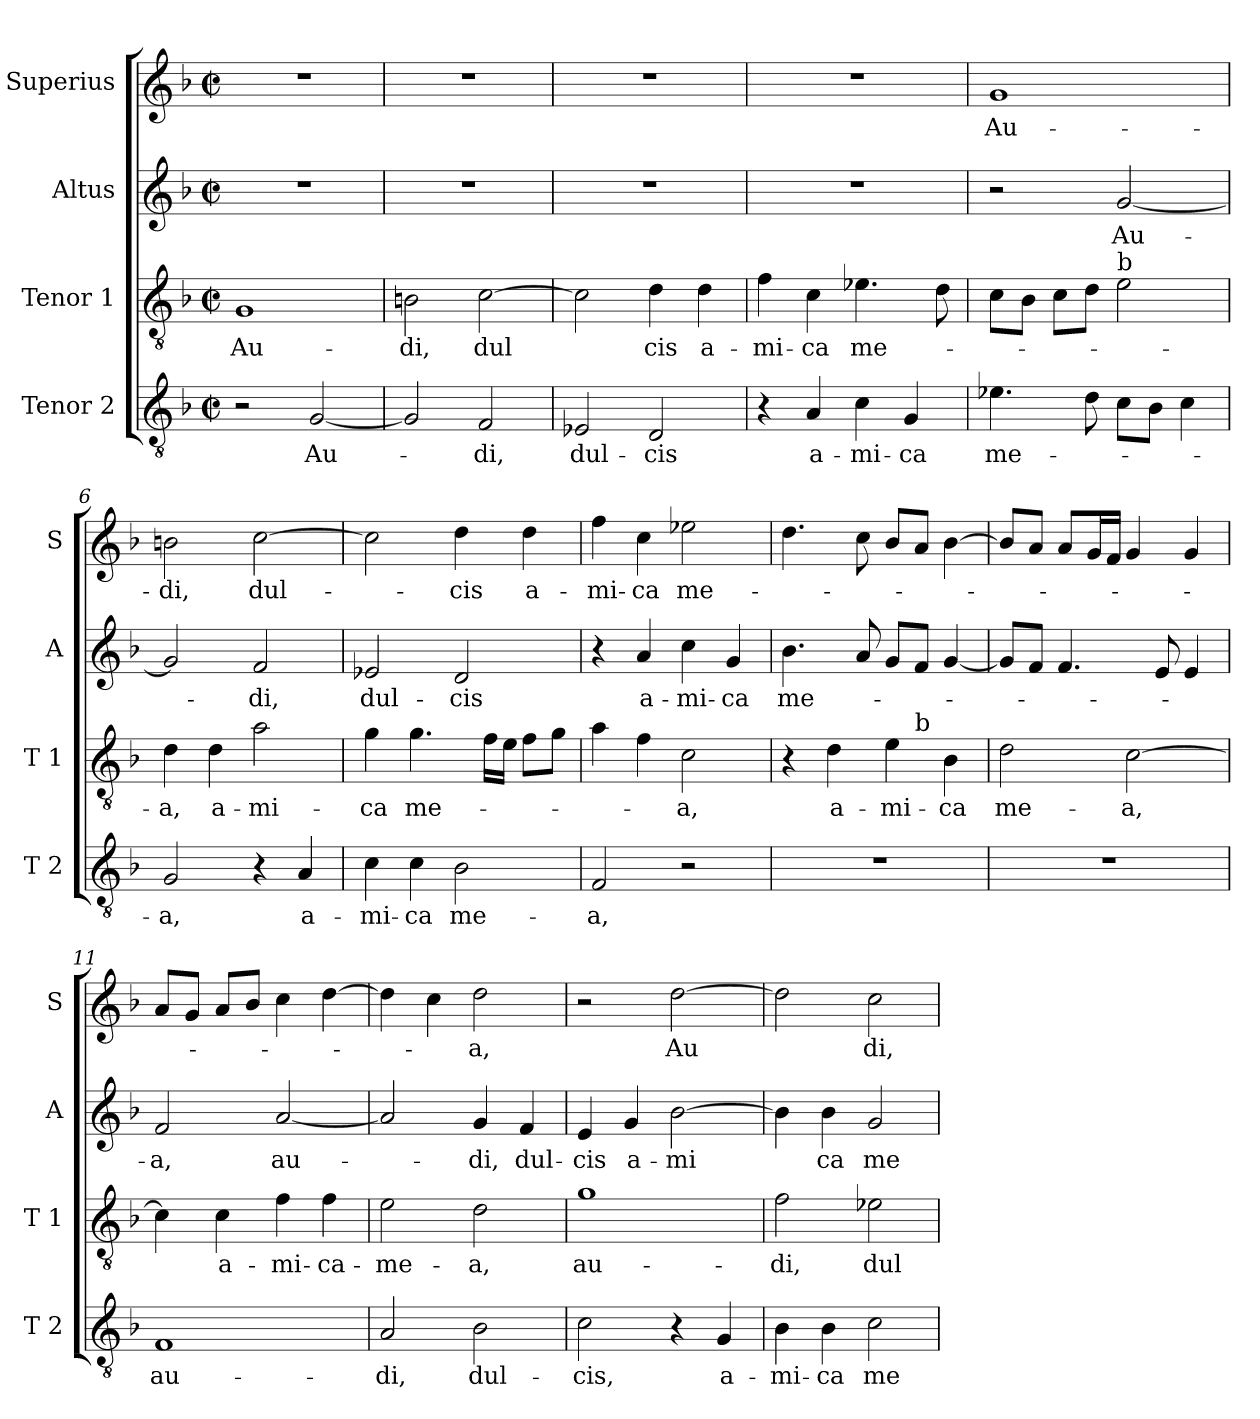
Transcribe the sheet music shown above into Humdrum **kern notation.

**kern	**text	**kern	**text	**kern	**text	**kern	**text
*part4	*part4	*part3	*part3	*part2	*part2	*part1	*part1
*staff4	*staff4	*staff3	*staff3	*staff2	*staff2	*staff1	*staff1
*I"Tenor 2	*	*I"Tenor 1	*	*I"Altus	*	*I"Superius	*
*I'T 2	*	*I'T 1	*	*I'A	*	*I'S	*
*clefGv2	*	*clefGv2	*	*clefG2	*	*clefG2	*
*k[b-]	*	*k[b-]	*	*k[b-]	*	*k[b-]	*
*F:	*	*F:	*	*F:	*	*F:	*
*M2/2	*	*M2/2	*	*M2/2	*	*M2/2	*
*met(c|)	*	*met(c|)	*	*met(c|)	*	*met(c|)	*
=1	=1	=1	=1	=1	=1	=1	=1
2r	.	1G	Au-	1r	.	1r	.
[2G/	Au-	.	.	.	.	.	.
=2	=2	=2	=2	=2	=2	=2	=2
2G/]	.	2Bn\	-di,	1r	.	1r	.
2F/	-di,	[2c\	dul	.	.	.	.
=3	=3	=3	=3	=3	=3	=3	=3
2E-X/	dul-	2c\]	.	1r	.	1r	.
2D/	-cis	4d\	cis	.	.	.	.
.	.	4d\	a-	.	.	.	.
=4	=4	=4	=4	=4	=4	=4	=4
4r	.	4f\	-mi-	1r	.	1r	.
4A/	a-	4c\	-ca	.	.	.	.
4c\	-mi-	4.e-X\	me-	.	.	.	.
4G/	-ca	.	.	.	.	.	.
.	.	8d\	.	.	.	.	.
=5	=5	=5	=5	=5	=5	=5	=5
4.e-X\	me-	8c\L	.	2r	.	1g	Au-
.	.	8B-\J	.	.	.	.	.
.	.	8c\L	.	.	.	.	.
8d\	.	8d\J	.	.	.	.	.
!	!	!LO:TX:a:t=b	!	!	!	!	!
8c\L	.	2e\	.	[2g/	Au-	.	.
8B-\J	.	.	.	.	.	.	.
4c\	.	.	.	.	.	.	.
!!LO:LB:g=z
=6	=6	=6	=6	=6	=6	=6	=6
2G/	-a,	4d\	-a,	2g/]	.	2bn\	-di,
.	.	4d\	a-	.	.	.	.
4r	.	2a\	-mi-	2f/	-di,	[2cc\	dul-
4A/	a-	.	.	.	.	.	.
=7	=7	=7	=7	=7	=7	=7	=7
4c\	-mi-	4g\	-ca	2e-X/	dul-	2cc\]	.
4c\	-ca	4.g\	me-	.	.	.	.
2B-\	me-	.	.	2d/	-cis	4dd\	-cis
.	.	16f\LL	.	.	.	.	.
.	.	16e\JJ	.	.	.	.	.
.	.	8f\L	.	.	.	4dd\	a-
.	.	8g\J	.	.	.	.	.
=8	=8	=8	=8	=8	=8	=8	=8
2F/	-a,	4a\	.	4r	.	4ff\	-mi-
.	.	4f\	.	4a/	a-	4cc\	-ca
2r	.	2c\	-a,	4cc\	-mi-	2ee-X\	me-
.	.	.	.	4g/	-ca	.	.
=9	=9	=9	=9	=9	=9	=9	=9
*	*	*^	*	*	*	*	*
1r	.	4r	2ryy	.	4.b-\	me-	4.dd\	.
.	.	4d\	.	a-	.	.	.	.
.	.	.	.	.	8a/	.	8cc\	.
.	.	4e\	8ryy	-mi-	8g/L	.	8b-/L	.
!	!	!	!LO:TX:a:t=b	!	!	!	!	!
.	.	.	4.ryy	.	8f/J	.	8a/J	.
.	.	4B-\	.	-ca	[4g/	.	[4b-\	.
*	*	*v	*v	*	*	*	*	*
=10	=10	=10	=10	=10	=10	=10	=10
1r	.	2d\	me-	8g/L]	.	8b-/L]	.
.	.	.	.	8f/J	.	8a/J	.
.	.	.	.	4.f/	.	8a/L	.
.	.	.	.	.	.	16g/L	.
.	.	.	.	.	.	16f/JJ	.
.	.	[2c\	-a,	.	.	4g/	.
.	.	.	.	8e/	.	.	.
.	.	.	.	4e/	.	4g/	.
=11	=11	=11	=11	=11	=11	=11	=11
1F	au-	4c\]	.	2f/	-a,	8a/L	.
.	.	.	.	.	.	8g/J	.
.	.	4c\	a-	.	.	8a/L	.
.	.	.	.	.	.	8b-/J	.
.	.	4f\	-mi-	[2a/	au-	4cc\	.
.	.	4f\	-ca-	.	.	[4dd\	.
!!LO:LB:g=z
=12	=12	=12	=12	=12	=12	=12	=12
2A/	-di,	2e\	-me-	2a/]	.	4dd\]	.
.	.	.	.	.	.	4cc\	.
2B-\	dul-	2d\	-a,	4g/	-di,	2dd\	-a,
.	.	.	.	4f/	dul-	.	.
=13	=13	=13	=13	=13	=13	=13	=13
2c\	-cis,	1g	au-	4e/	-cis	2r	.
.	.	.	.	4g/	a-	.	.
4r	.	.	.	[2b-\	-mi	[2dd\	Au
4G/	a-	.	.	.	.	.	.
=14	=14	=14	=14	=14	=14	=14	=14
4B-\	-mi-	2f\	-di,	4b-\]	.	2dd\]	.
4B-\	-ca	.	.	4b-\	ca	.	.
2c\	me-	2e-X\	dul-	2g/	me-	2cc\	di,
=	=	=	=	=	=	=	=
*-	*-	*-	*-	*-	*-	*-	*-
